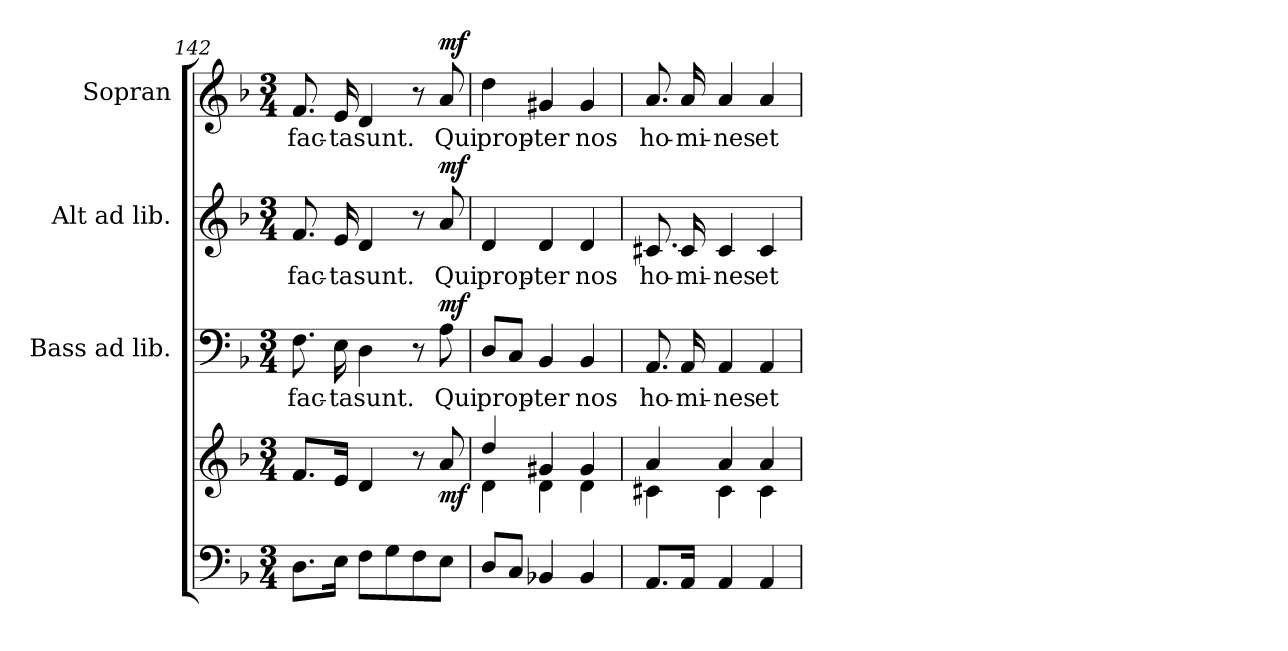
**kern	**kern	**dynam	**kern	**text	**dynam	**kern	**text	**dynam	**kern	**text	**dynam
*part4	*part4	*part4	*part3	*part3	*part3	*part2	*part2	*part2	*part1	*part1	*part1
*staff5	*staff4	*staff4/5	*staff3	*staff3	*staff3	*staff2	*staff2	*staff2	*staff1	*staff1	*staff1
*	*	*	*I"Bass ad lib.	*	*	*I"Alt ad lib.	*	*	*I"Sopran	*	*
*	*	*	*I'B.	*	*	*I'A.	*	*	*I'S.	*	*
!!LO:PB:g=z
*clefF4	*clefG2	*	*clefF4	*	*	*clefG2	*	*	*clefG2	*	*
*k[b-]	*k[b-]	*	*k[b-]	*	*	*k[b-]	*	*	*k[b-]	*	*
*F:	*F:	*	*F:	*	*	*F:	*	*	*F:	*	*
*M3/4	*M3/4	*	*M3/4	*	*	*M3/4	*	*	*M3/4	*	*
=142	=142	=142	=142	=142	=142	=142	=142	=142	=142	=142	=142
!	!	!	!	!LO:LY:b	!	!	!LO:LY:b	!	!	!LO:LY:b	!
8.D\L	8.f/L	.	8.F\	fac-	.	8.f/	fac-	.	8.f/	fac-	.
!	!	!	!	!LO:LY:b	!	!	!LO:LY:b	!	!	!LO:LY:b	!
16E\Jk	16e/Jk	.	16E\	-ta	.	16e/	-ta	.	16e/	-ta	.
!	!	!	!	!LO:LY:b	!	!	!LO:LY:b	!	!	!LO:LY:b	!
8F\L	4d/	.	4D\	sunt.	.	4d/	sunt.	.	4d/	sunt.	.
8G\	.	.	.	.	.	.	.	.	.	.	.
8F\	8r	.	8r	.	.	8r	.	.	8r	.	.
!	!	!LO:DY:b	!	!LO:LY:b	!LO:DY:a	!	!LO:LY:b	!LO:DY:a	!	!LO:LY:b	!LO:DY:a
8E\J	8a/	mf	8A\	Qui	mf	8a/	Qui	mf	8a/	Qui	mf
=143	=143	=143	=143	=143	=143	=143	=143	=143	=143	=143	=143
*	*^	*	*	*	*	*	*	*	*	*	*
!	!	!	!	!	!LO:LY:b	!	!	!LO:LY:b	!	!	!LO:LY:b	!
8D/L	4dd/	4d\	.	8D/L	prop-	.	4d/	prop-	.	4dd\	prop-	.
8C/J	.	.	.	8C/J	.	.	.	.	.	.	.	.
!	!	!	!	!	!LO:LY:b	!	!	!LO:LY:b	!	!	!LO:LY:b	!
4BB-X/	4g#X/	4d\	.	4BB-/	-ter	.	4d/	-ter	.	4g#X/	-ter	.
!	!	!	!	!	!LO:LY:b	!	!	!LO:LY:b	!	!	!LO:LY:b	!
4BB-/	4g#/	4d\	.	4BB-/	nos	.	4d/	nos	.	4g#/	nos	.
=144	=144	=144	=144	=144	=144	=144	=144	=144	=144	=144	=144	=144
!	!	!	!	!	!LO:LY:b	!	!	!LO:LY:b	!	!	!LO:LY:b	!
8.AA/L	4a/	4c#X\	.	8.AA/	ho-	.	8.c#X/	ho-	.	8.a/	ho-	.
!	!	!	!	!	!LO:LY:b	!	!	!LO:LY:b	!	!	!LO:LY:b	!
16AA/Jk	.	.	.	16AA/	-mi-	.	16c#/	-mi-	.	16a/	-mi-	.
!	!	!	!	!	!LO:LY:b	!	!	!LO:LY:b	!	!	!LO:LY:b	!
4AA/	4a/	4c#\	.	4AA/	-nes	.	4c#/	-nes	.	4a/	-nes	.
!	!	!	!	!	!LO:LY:b	!	!	!LO:LY:b	!	!	!LO:LY:b	!
4AA/	4a/	4c#\	.	4AA/	et	.	4c#/	et	.	4a/	et	.
*	*v	*v	*	*	*	*	*	*	*	*	*	*
=	=	=	=	=	=	=	=	=	=	=	=
*-	*-	*-	*-	*-	*-	*-	*-	*-	*-	*-	*-
